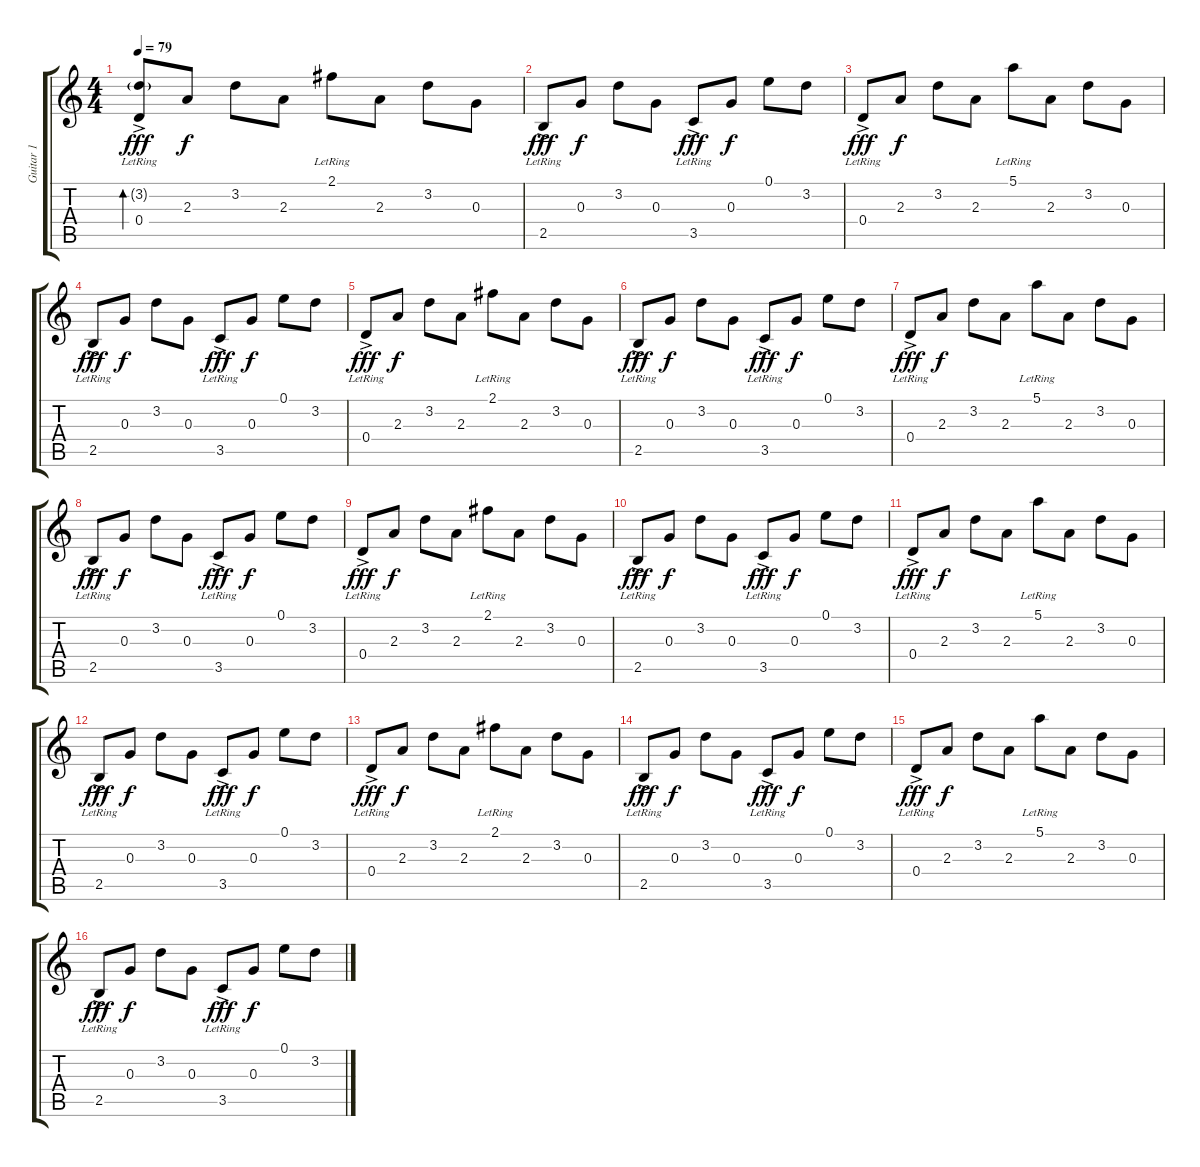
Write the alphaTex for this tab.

\track ("Guitar 1" "Guitar 1") {instrument acousticguitarsteel}
\staff {score tabs}
\tuning (E4 B3 G3 D3 A2 E2) {hide}
\ts (4 4)
\tempo 79
\clef g2
\ks c
(3.2{g} 0.4{ac lr}).8{bd 120 dy fff instrument acousticguitarsteel} 2.3.8{dy f} 3.2.8 2.3.8 2.1{lr}.8 2.3.8 3.2.8 0.3.8 |
2.5{ac lr}.8{dy fff} 0.3.8{dy f} 3.2.8 0.3.8 3.5{ac lr}.8{dy fff} 0.3.8{dy f} 0.1.8 3.2.8 |
0.4{ac lr}.8{dy fff} 2.3.8{dy f} 3.2.8 2.3.8 5.1{lr}.8 2.3.8 3.2.8 0.3.8 |
2.5{ac lr}.8{dy fff} 0.3.8{dy f} 3.2.8 0.3.8 3.5{ac lr}.8{dy fff} 0.3.8{dy f} 0.1.8 3.2.8 |
0.4{ac lr}.8{dy fff} 2.3.8{dy f} 3.2.8 2.3.8 2.1{lr}.8 2.3.8 3.2.8 0.3.8 |
2.5{ac lr}.8{dy fff} 0.3.8{dy f} 3.2.8 0.3.8 3.5{ac lr}.8{dy fff} 0.3.8{dy f} 0.1.8 3.2.8 |
0.4{ac lr}.8{dy fff} 2.3.8{dy f} 3.2.8 2.3.8 5.1{lr}.8 2.3.8 3.2.8 0.3.8 |
2.5{ac lr}.8{dy fff} 0.3.8{dy f} 3.2.8 0.3.8 3.5{ac lr}.8{dy fff} 0.3.8{dy f} 0.1.8 3.2.8 |
0.4{ac lr}.8{dy fff} 2.3.8{dy f} 3.2.8 2.3.8 2.1{lr}.8 2.3.8 3.2.8 0.3.8 |
2.5{ac lr}.8{dy fff} 0.3.8{dy f} 3.2.8 0.3.8 3.5{ac lr}.8{dy fff} 0.3.8{dy f} 0.1.8 3.2.8 |
0.4{ac lr}.8{dy fff} 2.3.8{dy f} 3.2.8 2.3.8 5.1{lr}.8 2.3.8 3.2.8 0.3.8 |
2.5{ac lr}.8{dy fff} 0.3.8{dy f} 3.2.8 0.3.8 3.5{ac lr}.8{dy fff} 0.3.8{dy f} 0.1.8 3.2.8 |
0.4{ac lr}.8{dy fff} 2.3.8{dy f} 3.2.8 2.3.8 2.1{lr}.8 2.3.8 3.2.8 0.3.8 |
2.5{ac lr}.8{dy fff} 0.3.8{dy f} 3.2.8 0.3.8 3.5{ac lr}.8{dy fff} 0.3.8{dy f} 0.1.8 3.2.8 |
0.4{ac lr}.8{dy fff} 2.3.8{dy f} 3.2.8 2.3.8 5.1{lr}.8 2.3.8 3.2.8 0.3.8 |
2.5{ac lr}.8{dy fff} 0.3.8{dy f} 3.2.8 0.3.8 3.5{ac lr}.8{dy fff} 0.3.8{dy f} 0.1.8 3.2.8
